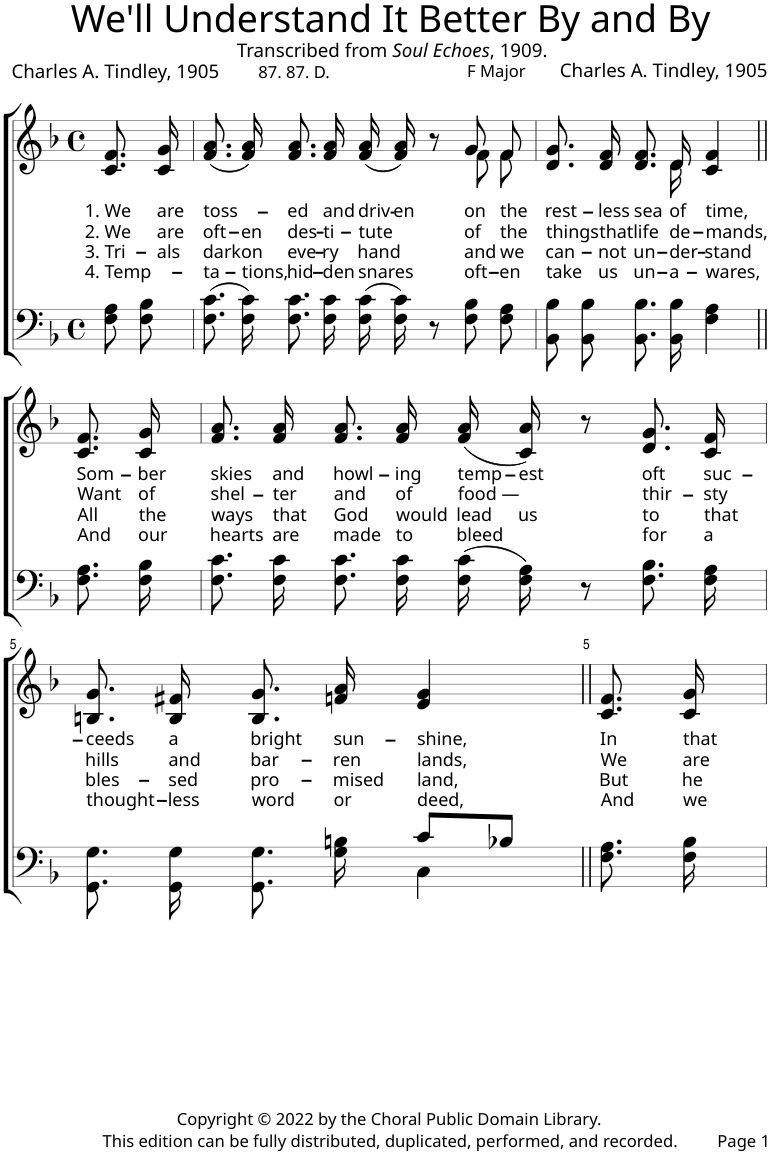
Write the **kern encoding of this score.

**kern	**kern	**text	**text	**text	**text
*part2	*part1	*part1	*part1	*part1	*part1
*staff2	*staff1	*staff1	*staff1	*staff1	*staff1
*I"Bass	*I"Soprano	*	*	*	*
*clefF4	*clefG2	*	*	*	*
*k[b-]	*k[b-]	*	*	*	*
*M4/4	*M4/4	*	*	*	*
*met(c)	*met(c)	*	*	*	*
=1	=1	=1	=1	=1	=1
!	!	!LO:LY:b	!LO:LY:b	!LO:LY:b	!LO:LY:b
8F\ 8A\	8.c/ 8.f/L	1. We	2. We	3. Tri-	4. Temp-
8F\ 8B-\	.	.	.	.	.
!	!	!LO:LY:b	!LO:LY:b	!LO:LY:b	!
.	16c/ 16g/Jk	are	are	-als	.
=2	=2	=2	=2	=2	=2
!	!	!LO:LY:b	!LO:LY:b	!LO:LY:b	!LO:LY:b
*	*^	*	*	*	*
(8.F\ 8.c\	(8.f/ 8.a/L	4ryy	toss-	oft-	dark	-ta-
!	!	!	!	!LO:LY:b	!LO:LY:b	!LO:LY:b
16F\ 16c\)	16f/ 16a/Jk)	.	.	-en	on	-tions,
!	!	!	!LO:LY:b	!LO:LY:b	!LO:LY:b	!LO:LY:b
8.F\ 8.c\	8.f/ 8.a/L	4ryy	-ed	des-	eve-	hid-
!	!	!	!LO:LY:b	!LO:LY:b	!LO:LY:b	!LO:LY:b
16F\ 16c\	16f/ 16a/Jk	.	and	-ti-	-ry	-den
!	!	!	!LO:LY:b	!LO:LY:b	!LO:LY:b	!LO:LY:b
(16F\ 16c\	(16f/ 16a/LL	4ryy	driv-	-tute	hand	snares
!	!	!	!LO:LY:b	!	!	!
16F\ 16c\)	16f/ 16a/JJ)	.	-en	.	.	.
8r	8r	.	.	.	.	.
!	!	!	!LO:LY:b	!LO:LY:b	!LO:LY:b	!LO:LY:b
8F\ 8B-\	8g/L	8f\L	on	of	and	oft-
!	!	!	!LO:LY:b	!LO:LY:b	!LO:LY:b	!LO:LY:b
8F\ 8A\	8f/J	8f\J	the	the	we	-en
=3	=3	=3	=3	=3	=3	=3
!	!	!	!LO:LY:b	!LO:LY:b	!LO:LY:b	!LO:LY:b
8BB-\ 8B-\	8.d/ 8.g/L	4ryy	rest-	things	can-	take
8BB-\ 8B-\	.	.	.	.	.	.
!	!	!	!LO:LY:b	!LO:LY:b	!LO:LY:b	!LO:LY:b
.	16d/ 16f/Jk	.	-less	that	-not	us
!	!	!	!LO:LY:b	!LO:LY:b	!LO:LY:b	!LO:LY:b
8.BB-\ 8.B-\	8.d/ 8.f/L	8.ryy	sea	life	un-	un-
!	!	!	!LO:LY:b	!LO:LY:b	!LO:LY:b	!LO:LY:b
16BB-\ 16B-\	16d/Jk	16d\	of	de-	-der-	-a-
!	!	!	!LO:LY:b	!LO:LY:b	!LO:LY:b	!LO:LY:b
4F\ 4A\	4c/ 4f/	4ryy	time,	-mands,	-stand	-wares,
!!LO:LB:g=z
=3||	=3||	=3||	=3||	=3||	=3||	=3||
!	!	!	!LO:LY:b	!LO:LY:b	!LO:LY:b	!LO:LY:b
*	*v	*v	*	*	*	*
8.F\ 8.A\	8.c/ 8.f/L	Som-	Want	All	And
!	!	!LO:LY:b	!LO:LY:b	!LO:LY:b	!LO:LY:b
16F\ 16B-\	16c/ 16g/Jk	-ber	of	the	our
=4	=4	=4	=4	=4	=4
!	!	!LO:LY:b	!LO:LY:b	!LO:LY:b	!LO:LY:b
8.F\ 8.c\	8.f/ 8.a/L	skies	shel-	ways	hearts
!	!	!LO:LY:b	!LO:LY:b	!LO:LY:b	!LO:LY:b
16F\ 16c\	16f/ 16a/Jk	and	-ter	that	are
!	!	!LO:LY:b	!LO:LY:b	!LO:LY:b	!LO:LY:b
8.F\ 8.c\	8.f/ 8.a/L	howl-	and	God	made
!	!	!LO:LY:b	!LO:LY:b	!LO:LY:b	!LO:LY:b
16F\ 16c\	16f/ 16a/Jk	-ing	of	would	to
!	!	!LO:LY:b	!LO:LY:b	!LO:LY:b	!LO:LY:b
(16F\ 16c\	(16f/ 16a/LL	temp-	food —	lead	bleed
!	!	!LO:LY:b	!	!LO:LY:b	!
16F\ 16A\)	16c/ 16a/JJ)	-est	.	us	.
8r	8r	.	.	.	.
!	!	!LO:LY:b	!LO:LY:b	!LO:LY:b	!LO:LY:b
8.F\ 8.B-\	8.d/ 8.g/L	oft	thir-	to	for
!	!	!LO:LY:b	!LO:LY:b	!LO:LY:b	!LO:LY:b
16F\ 16A\	16c/ 16f/Jk	suc-	-sty	that	a
!!LO:LB:g=z
=5	=5	=5	=5	=5	=5
*^	*	*	*	*	*
!	!	!	!LO:LY:b	!LO:LY:b	!LO:LY:b	!LO:LY:b
8.GG\ 8.G\	4ryy	8.Bn/ 8.g/L	-ceeds	hills	bles-	thought-
!	!	!	!LO:LY:b	!LO:LY:b	!LO:LY:b	!LO:LY:b
16GG\ 16G\	.	16B/ 16f#X/Jk	a	and	-sed	-less
!	!	!	!LO:LY:b	!LO:LY:b	!LO:LY:b	!LO:LY:b
8.GG\ 8.G\	4ryy	8.B/ 8.g/L	bright	bar-	pro-	word
!	!	!	!LO:LY:b	!LO:LY:b	!LO:LY:b	!LO:LY:b
16G\ 16Bn\	.	16fn/ 16a/Jk	sun-	-ren	-mised	or
!	!	!	!LO:LY:b	!LO:LY:b	!LO:LY:b	!LO:LY:b
8c/L	4C\	4e/ 4g/	-shine,	lands,	land,	deed,
8B-X/J	.	.	.	.	.	.
*v	*v	*	*	*	*	*
=5||	=5||	=5||	=5||	=5||	=5||
!	!	!LO:LY:b	!LO:LY:b	!LO:LY:b	!LO:LY:b
8.F\ 8.A\	8.c/ 8.f/L	In	We	But	And
!	!	!LO:LY:b	!LO:LY:b	!LO:LY:b	!LO:LY:b
16F\ 16B-\	16c/ 16g/Jk	that	are	he	we
=	=	=	=	=	=
*-	*-	*-	*-	*-	*-
